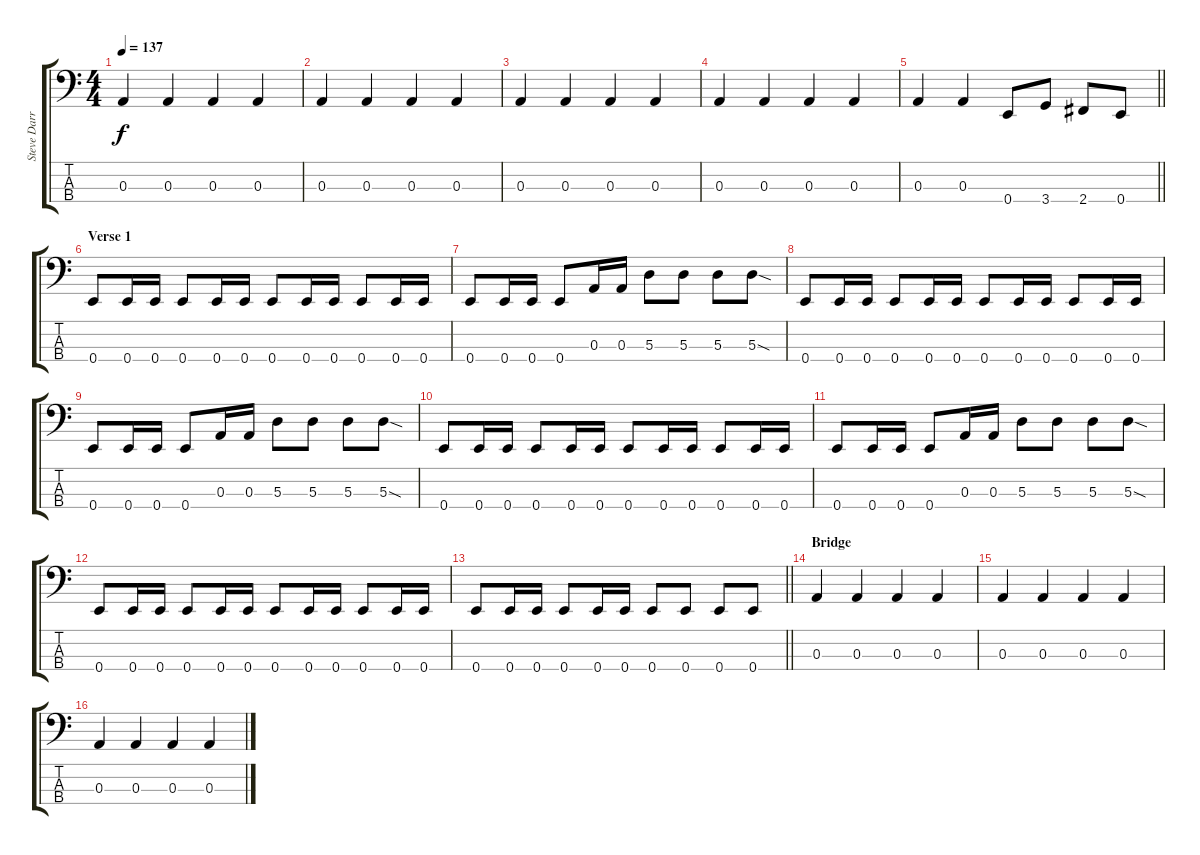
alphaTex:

\track ("Steve Darrow" "Steve Darr") {instrument electricbassfinger}
\staff {score tabs}
\tuning (G2 D2 A1 E1) {hide}
\ts (4 4)
\tempo 137
\clef f4
\ks c
0.3.4{dy f} 0.3.4 0.3.4 0.3.4 |
0.3.4 0.3.4 0.3.4 0.3.4 |
0.3.4 0.3.4 0.3.4 0.3.4 |
0.3.4 0.3.4 0.3.4 0.3.4 |
\barLineRight lightlight
0.3.4 0.3.4 0.4.8 3.4.8 2.4.8 0.4.8 |
\section ("" "Verse 1")
0.4.8 0.4.16 0.4.16 0.4.8 0.4.16 0.4.16 0.4.8 0.4.16 0.4.16 0.4.8 0.4.16 0.4.16 |
0.4.8 0.4.16 0.4.16 0.4.8 0.3.16 0.3.16 5.3.8 5.3.8 5.3.8 5.3{sod}.8 |
0.4.8 0.4.16 0.4.16 0.4.8 0.4.16 0.4.16 0.4.8 0.4.16 0.4.16 0.4.8 0.4.16 0.4.16 |
0.4.8 0.4.16 0.4.16 0.4.8 0.3.16 0.3.16 5.3.8 5.3.8 5.3.8 5.3{sod}.8 |
0.4.8 0.4.16 0.4.16 0.4.8 0.4.16 0.4.16 0.4.8 0.4.16 0.4.16 0.4.8 0.4.16 0.4.16 |
0.4.8 0.4.16 0.4.16 0.4.8 0.3.16 0.3.16 5.3.8 5.3.8 5.3.8 5.3{sod}.8 |
0.4.8 0.4.16 0.4.16 0.4.8 0.4.16 0.4.16 0.4.8 0.4.16 0.4.16 0.4.8 0.4.16 0.4.16 |
\barLineRight lightlight
0.4.8 0.4.16 0.4.16 0.4.8 0.4.16 0.4.16 0.4.8 0.4.8 0.4.8 0.4.8 |
\section ("" "Bridge")
0.3.4 0.3.4 0.3.4 0.3.4 |
0.3.4 0.3.4 0.3.4 0.3.4 |
0.3.4 0.3.4 0.3.4 0.3.4
